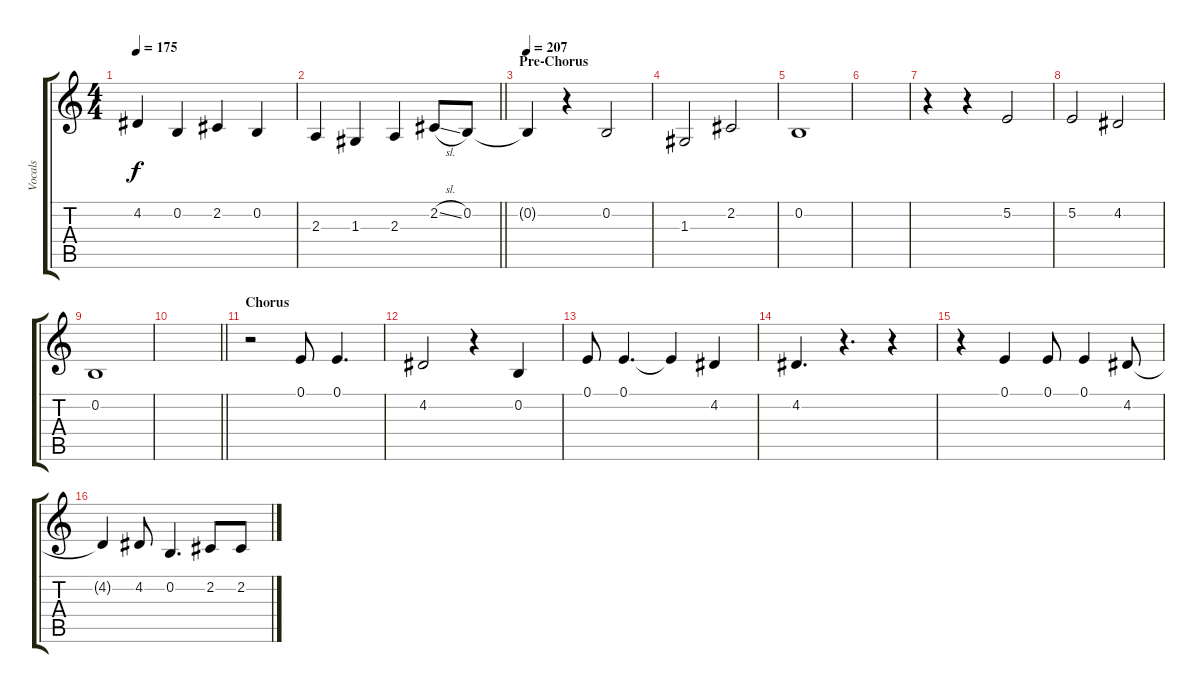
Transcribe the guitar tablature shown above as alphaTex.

\track ("Vocals" "Vocals") {instrument altosax}
\staff {score tabs}
\tuning (E4 B3 G3 D3 A2 E2) {hide}
\ts (4 4)
\tempo 175
\clef g2
\ks c
4.2{t}.4{dy f} 0.2.4 2.2.4 0.2.4 |
\barLineRight lightlight
2.3.4{volume 16} 1.3.4 2.3.4 2.2{sl}.8 0.2.8 |
\section ("" "Pre-Chorus")
\tempo 207
0.2{t}.4 r.4 0.2.2 |
1.3.2 2.2.2 |
0.2.1 |
|
r.4 r.4 5.2.2 |
5.2.2 4.2.2 |
0.2.1 |
\barLineRight lightlight
|
\section ("" "Chorus")
r.2 0.1.8 0.1.4{d} |
4.2.2 r.4 0.2.4 |
0.1.8 0.1.4{d} 0.1{t}.4 4.2.4 |
4.2.4{d} r.4{d} r.4 |
r.4 0.1.4 0.1.8 0.1.4 4.2.8 |
4.2{t}.4 4.2.8 0.2.4{d} 2.2.8 2.2.8
